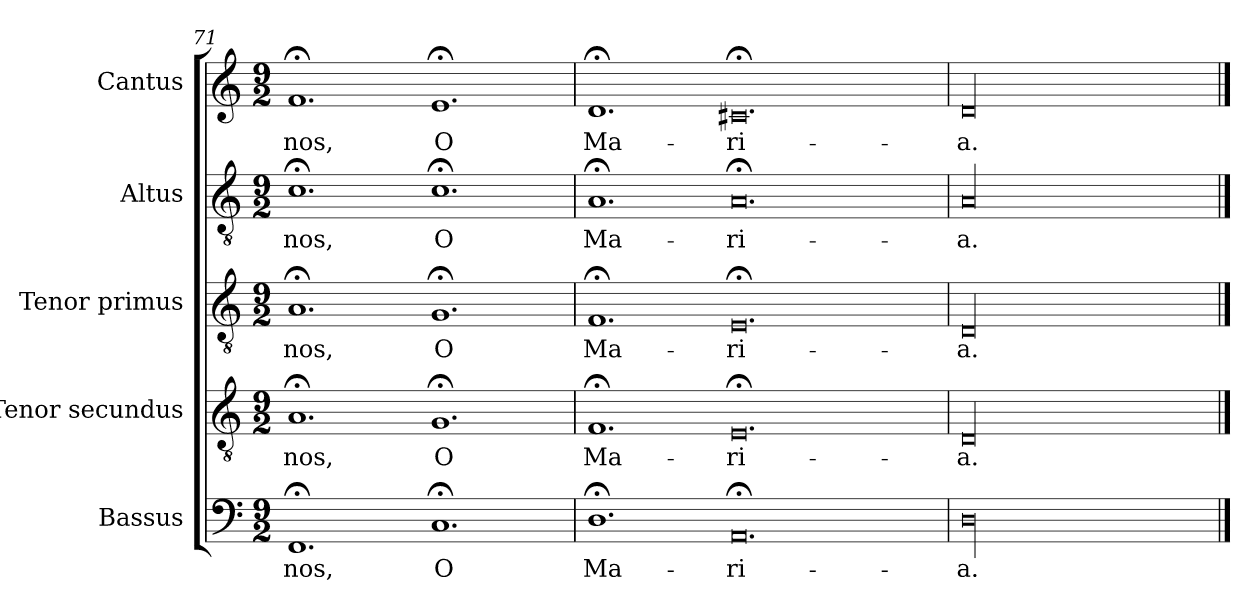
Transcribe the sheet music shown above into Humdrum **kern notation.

**kern	**text	**kern	**text	**kern	**text	**kern	**text	**kern	**text
*part5	*part5	*part4	*part4	*part3	*part3	*part2	*part2	*part1	*part1
*staff5	*staff5	*staff4	*staff4	*staff3	*staff3	*staff2	*staff2	*staff1	*staff1
*I"Bassus	*	*I"Tenor secundus	*	*I"Tenor primus	*	*I"Altus	*	*I"Cantus	*
*clefF4	*	*clefGv2	*	*clefGv2	*	*clefGv2	*	*clefG2	*
*k[]	*	*k[]	*	*k[]	*	*k[]	*	*k[]	*
*C:	*	*C:	*	*C:	*	*C:	*	*C:	*
*M9/2	*	*M9/2	*	*M9/2	*	*M9/2	*	*M9/2	*
=71	=71	=71	=71	=71	=71	=71	=71	=71	=71
1.FF;</	nos,	1.A;</	nos,	1.A;</	nos,	1.c;<\	nos,	1.f;</	nos,
1.C;</	O	1.G;</	O	1.G;</	O	1.c;<\	O	1.e;</	O
=72	=72	=72	=72	=72	=72	=72	=72	=72	=72
1.D;<\	Ma-	1.F;</	Ma-	1.F;</	Ma-	1.A;</	Ma-	1.d;</	Ma-
0.AA;</	-ri-	0.E;</	-ri-	0.E;</	-ri-	0.A;</	-ri-	0.c#X;</	-ri-
=73	=73	=73	=73	=73	=73	=73	=73	=73	=73
00D\	-a.	00D/	-a.	00D/	-a.	00A/	-a.	00d/	-a.
==	==	==	==	==	==	==	==	==	==
*-	*-	*-	*-	*-	*-	*-	*-	*-	*-
